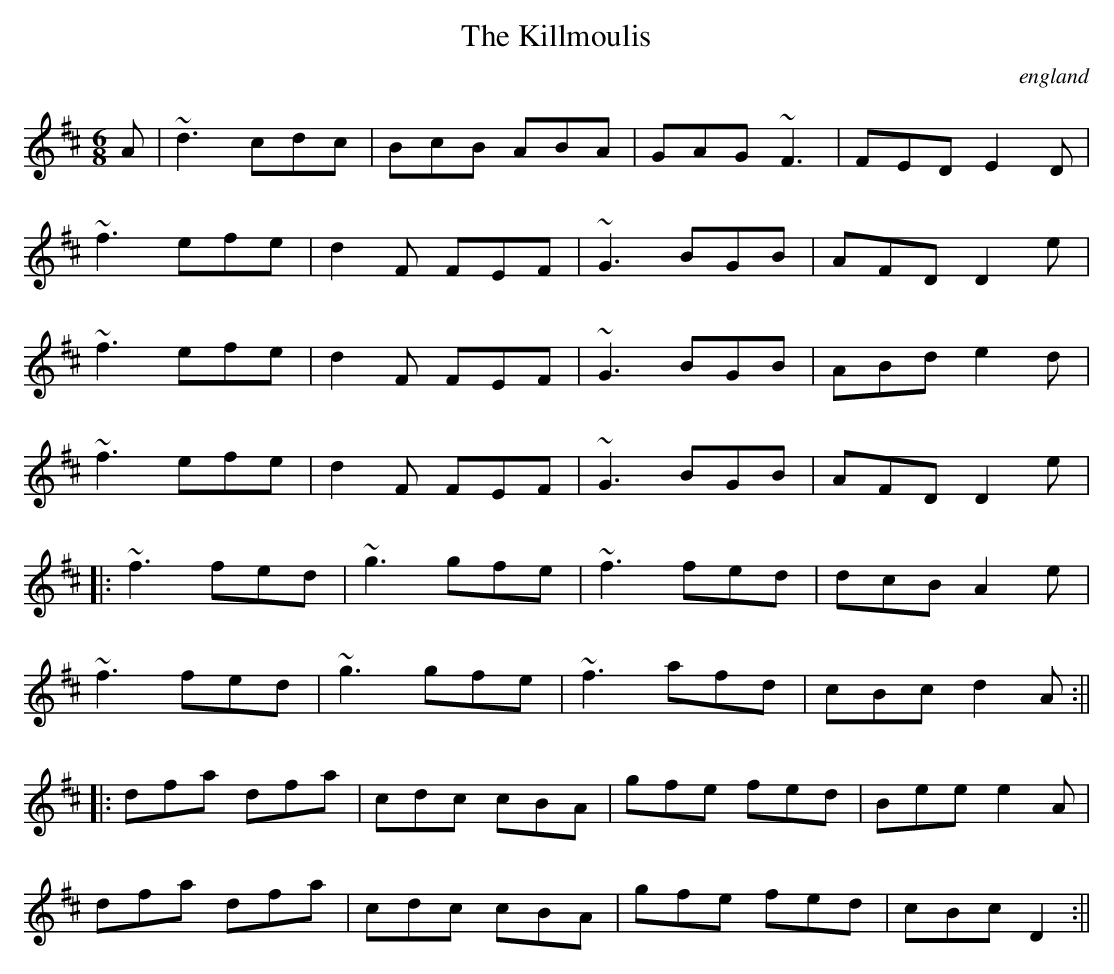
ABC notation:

X:1
T:The Killmoulis
O:england
M:6/8
L:1/8
K:D
A|~d3 cdc|BcB ABA|GAG ~F3|FED E2D|
~f3 efe|d2F FEF|~G3 BGB|AFD D2e|
~f3 efe|d2F FEF|~G3 BGB|ABd e2d|
~f3 efe|d2F FEF|~G3 BGB|AFD D2e|
||:~f3 fed|~g3 gfe|~f3 fed|dcB A2e|
~f3 fed|~g3 gfe|~f3 afd|cBc d2A:||
||:dfa dfa|cdc cBA|gfe fed|Bee e2A|
dfa dfa|cdc cBA|gfe fed|cBc D2:||
